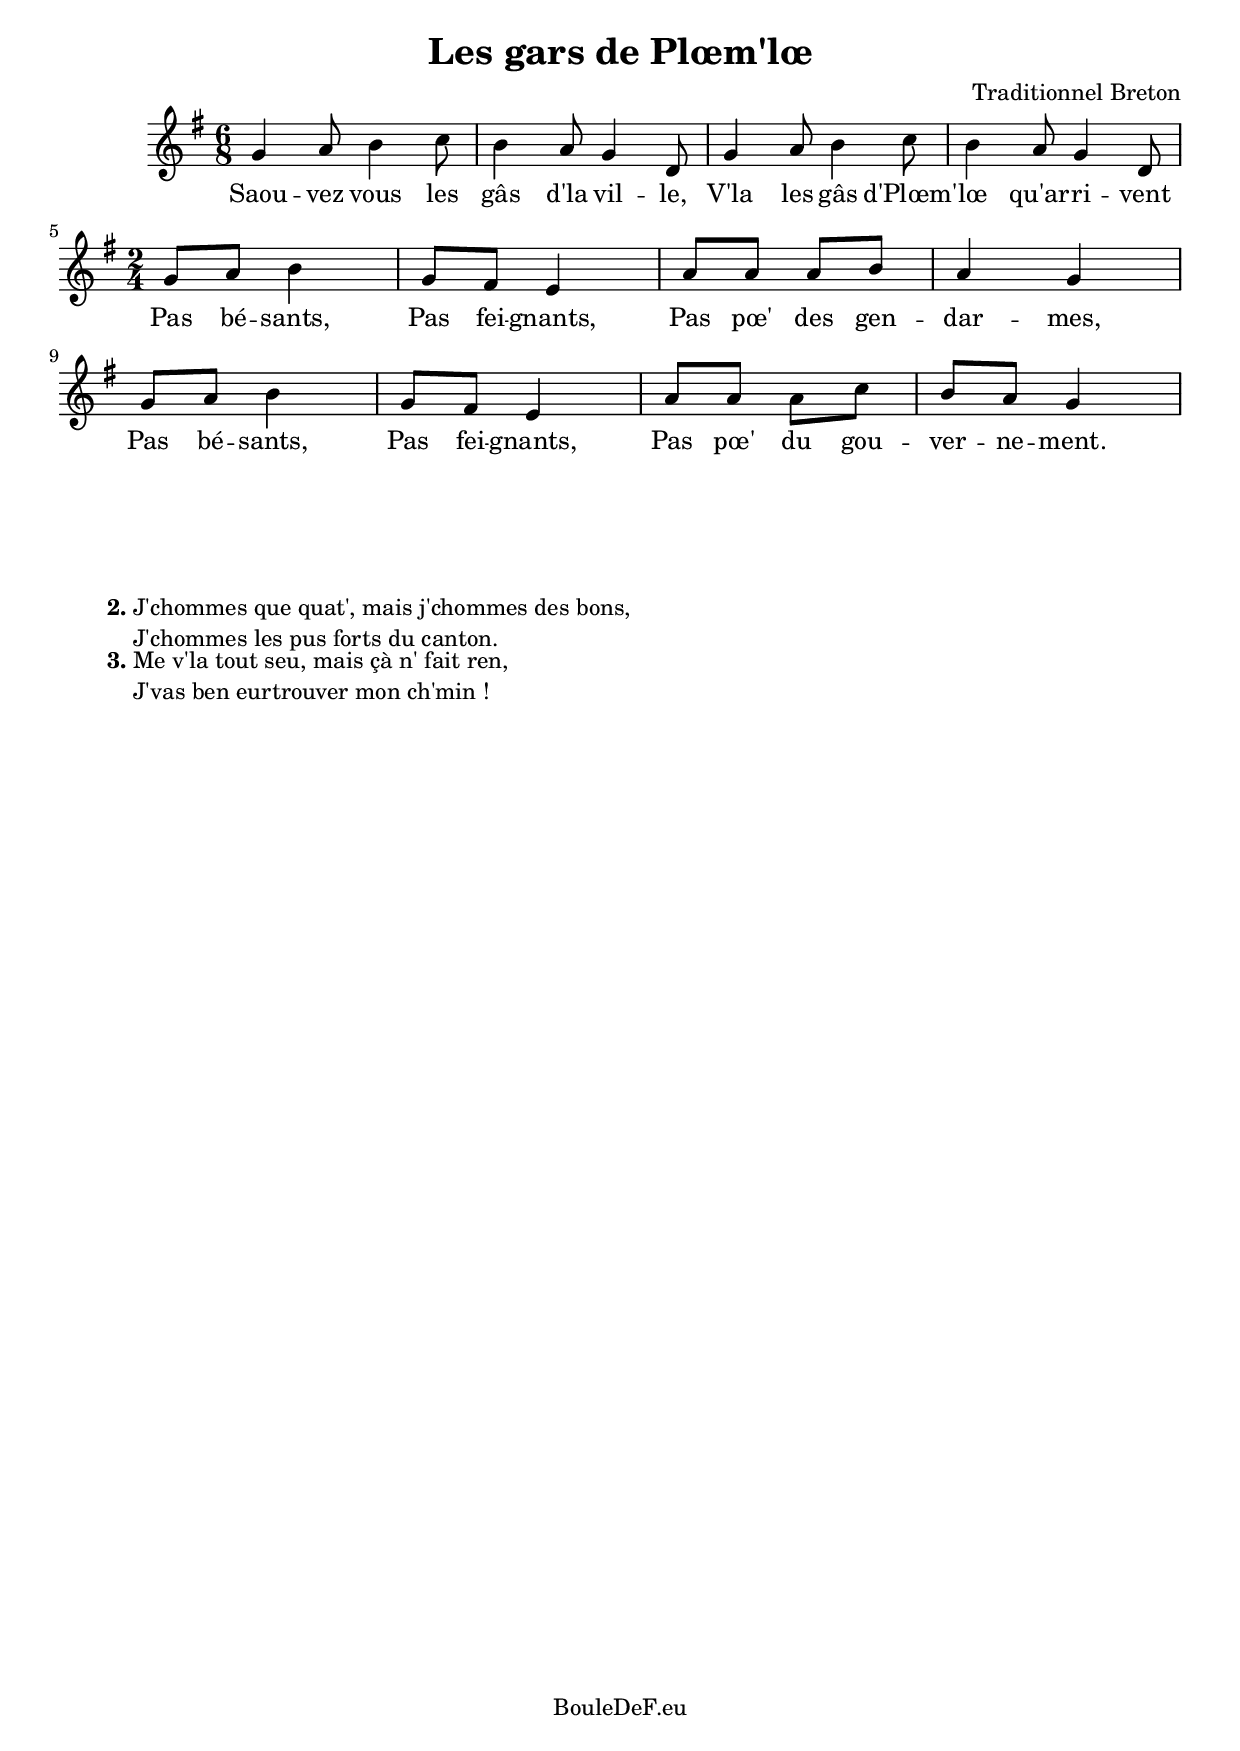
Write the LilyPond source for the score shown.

\version "2.16.0"
\include "italiano.ly"

\header {
	title = "Les gars de Plœm'lœ"
	composer = "Traditionnel Breton"
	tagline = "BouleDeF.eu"
}

\score {
	\new Staff \relative sol' {
		\clef "treble"
		\key sol \major

		\time 6/8
		| sol4 la8 si4 do8 
		| si4 la8 sol4 re8
		| sol4 la8 si4 do8
		| si4 la8 sol4 re8
		\break
		\time 2/4
		| sol8 la si4
		| sol8 fad mi4
		| la8 la la si
		| la4 sol
		| sol8 la si4
		| sol8 fad mi4
		| la8 la la do
		| si la sol4
	}
	\addlyrics {
		| Saou -- vez vous les
		| gâs d'la vil -- le,
		| V'la les gâs d'Plœm' --
		| lœ qu'ar -- ri -- vent
		| Pas bé -- sants,
		| Pas fei -- gnants,
		| Pas pœ' des gen --
		| dar -- mes,
		| Pas bé -- sants,
		| Pas fei -- gnants,
		| Pas pœ' du gou --
		| ver -- ne -- ment.

	}
	\layout {
		\context {
		\Staff
		\override TimeSignature #'break-visibility = #'#(#f #t #t)
		}
	}
	\midi {}
}

\markup {
	\vspace #5.0
	\hspace #4.0
	\column {
		\line {
			\bold "2."
			\column {
				"J'chommes que quat', mais j'chommes des bons,"
				"J'chommes les pus forts du canton."
			}
		}
		\line {
			\bold "3."
			\column {
				"Me v'la tout seu, mais çà n' fait ren,"
				"J'vas ben eurtrouver mon ch'min !"
			}
		}
	}
}
